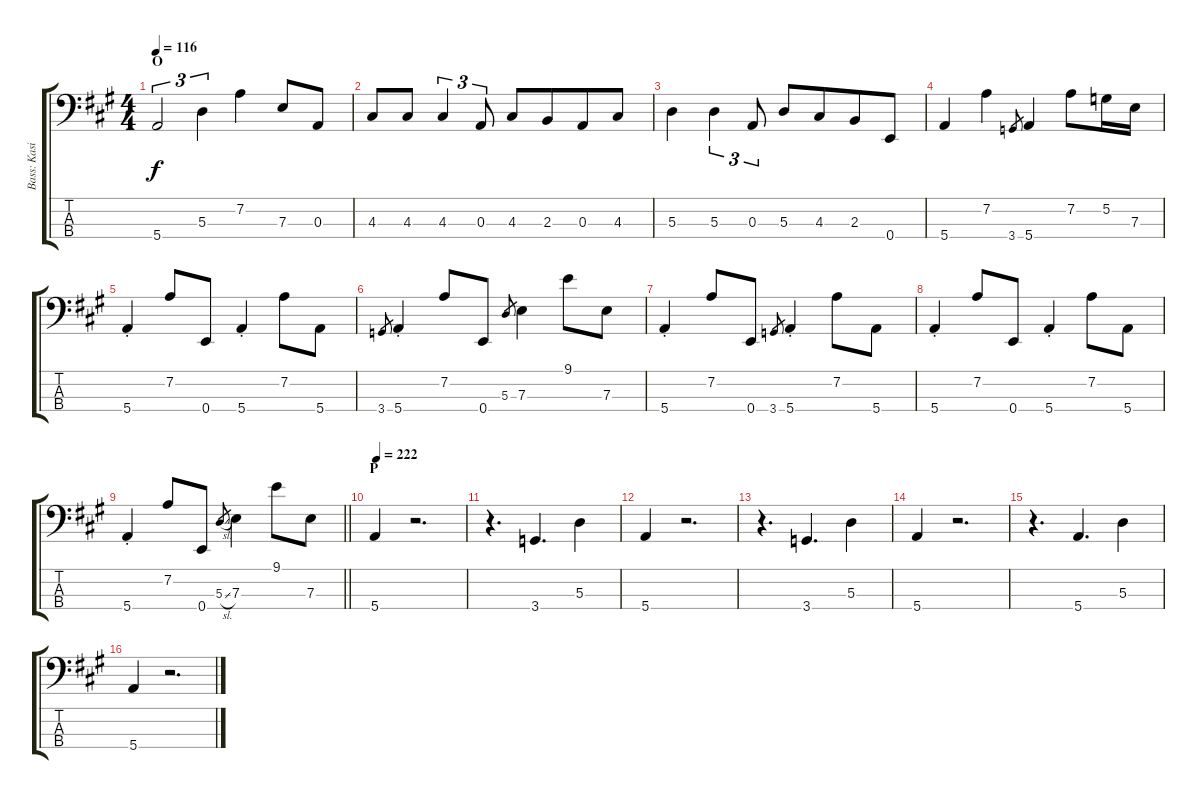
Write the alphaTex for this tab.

\track ("Bass: Kasim" "Bass: Kasi") {instrument electricbassfinger}
\staff {score tabs}
\tuning (G2 D2 A1 E1) {hide}
\ts (4 4)
\section ("" "O")
\tempo 116
\clef f4
\ks a
5.4.2{tu (3 2) dy f} 5.3.4{tu (3 2)} 7.2.4 7.3.8 0.3.8 |
4.3.8 4.3.8 4.3.4{tu (3 2)} 0.3.8{tu (3 2)} 4.3.8 2.3.8{beam merge} 0.3.8 4.3.8 |
5.3.4 5.3.4{tu (3 2)} 0.3.8{tu (3 2)} 5.3.8 4.3.8{beam merge} 2.3.8 0.4.8 |
5.4.4 7.2.4 3.4.8{gr} 5.4.4 7.2.8 5.2.16 7.3.16 |
5.4{st}.4 7.2.8 0.4.8 5.4{st}.4 7.2.8 5.4.8 |
3.4.8{gr} 5.4{st}.4 7.2.8 0.4.8 5.3.8{gr} 7.3.4 9.1.8 7.3.8 |
5.4{st}.4 7.2.8 0.4.8 3.4.8{gr} 5.4{st}.4 7.2.8 5.4.8 |
5.4{st}.4 7.2.8 0.4.8 5.4{st}.4 7.2.8 5.4.8 |
\barLineRight lightlight
5.4{st}.4 7.2.8 0.4.8 5.3{sl}.8{gr} 7.3.4 9.1.8 7.3.8 |
\section ("" "P")
\tempo (222 0.03125)
5.4.4 r.2{d} |
r.4{d} 3.4.4{d} 5.3.4 |
5.4.4 r.2{d} |
r.4{d} 3.4.4{d} 5.3.4 |
5.4.4 r.2{d} |
r.4{d} 5.4.4{d} 5.3.4 |
5.4.4 r.2{d}
